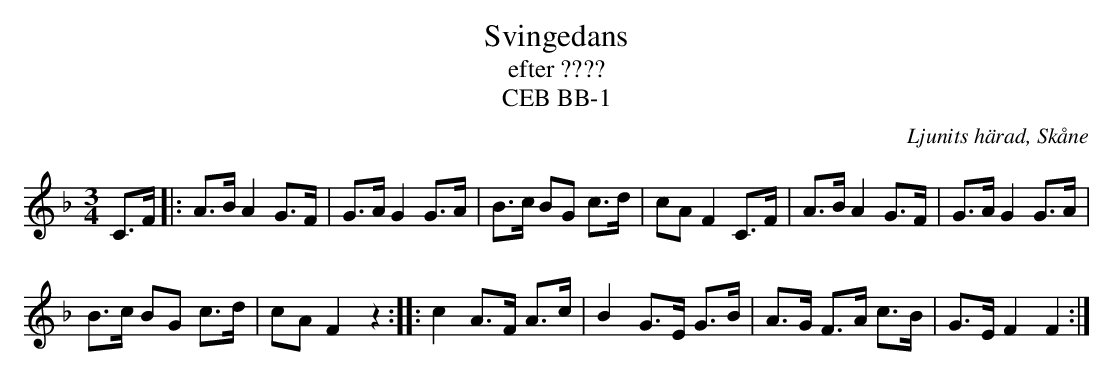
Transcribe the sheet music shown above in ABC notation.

X:1
T:Svingedans
T:efter ????
T:CEB BB-1
O:Ljunits härad, Skåne
M:3/4
L:1/8
Q:108
K:F
C>F |: A>B A2 G>F | G>A G2 G>A | B>c BG c>d | cA F2 C>F | A>B A2 G>F | G>A G2 G>A |
B>c BG c>d | cA F2 z2 :|: c2 A>F A>c | B2 G>E G>B | A>G F>A c>B | G>E F2 F2 :|
